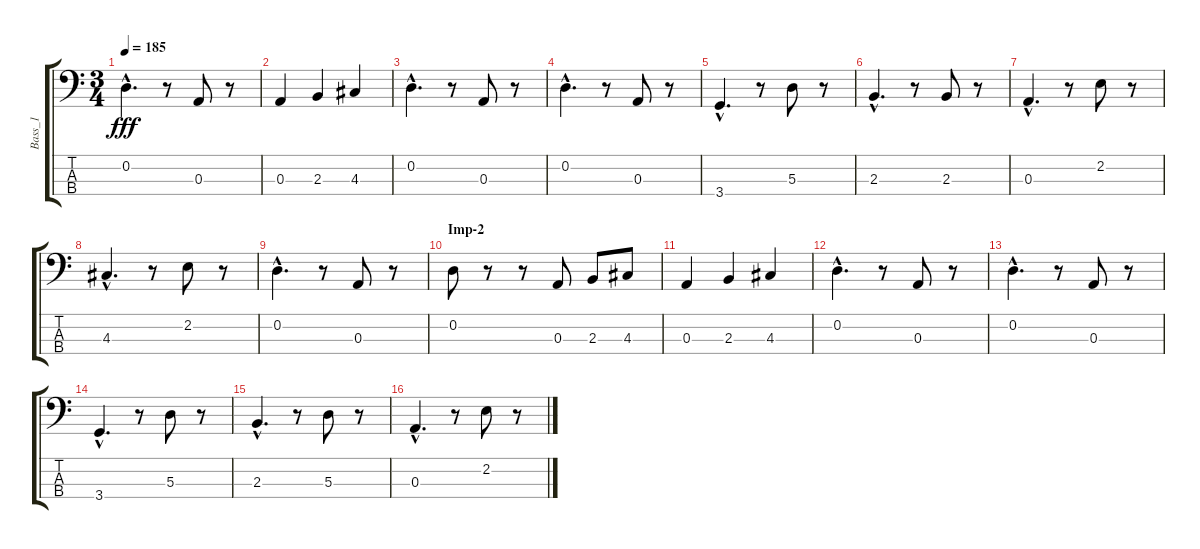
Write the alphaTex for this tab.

\track ("Bass_1" "Bass_1") {instrument electricguitarmuted}
\staff {score tabs}
\tuning (G2 D2 A1 E1) {hide}
\ts (3 4)
\tempo 185
\clef f4
\ks c
0.2{hac}.4{d dy fff} r.8 0.3.8 r.8 |
0.3.4 2.3.4 4.3.4 |
0.2{hac}.4{d} r.8 0.3.8 r.8 |
0.2{hac}.4{d} r.8 0.3.8 r.8 |
3.4{hac}.4{d} r.8 5.3.8 r.8 |
2.3{hac}.4{d} r.8 2.3.8 r.8 |
0.3{hac}.4{d} r.8 2.2.8 r.8 |
4.3{hac}.4{d} r.8 2.2.8 r.8 |
0.2{hac}.4{d} r.8 0.3.8 r.8 |
\section ("" "Imp-2")
0.2.8 r.8 r.8 0.3.8 2.3.8 4.3.8 |
0.3.4 2.3.4 4.3.4 |
0.2{hac}.4{d} r.8 0.3.8 r.8 |
0.2{hac}.4{d} r.8 0.3.8 r.8 |
3.4{hac}.4{d} r.8 5.3.8 r.8 |
2.3{hac}.4{d} r.8 5.3.8 r.8 |
0.3{hac}.4{d} r.8 2.2.8 r.8
